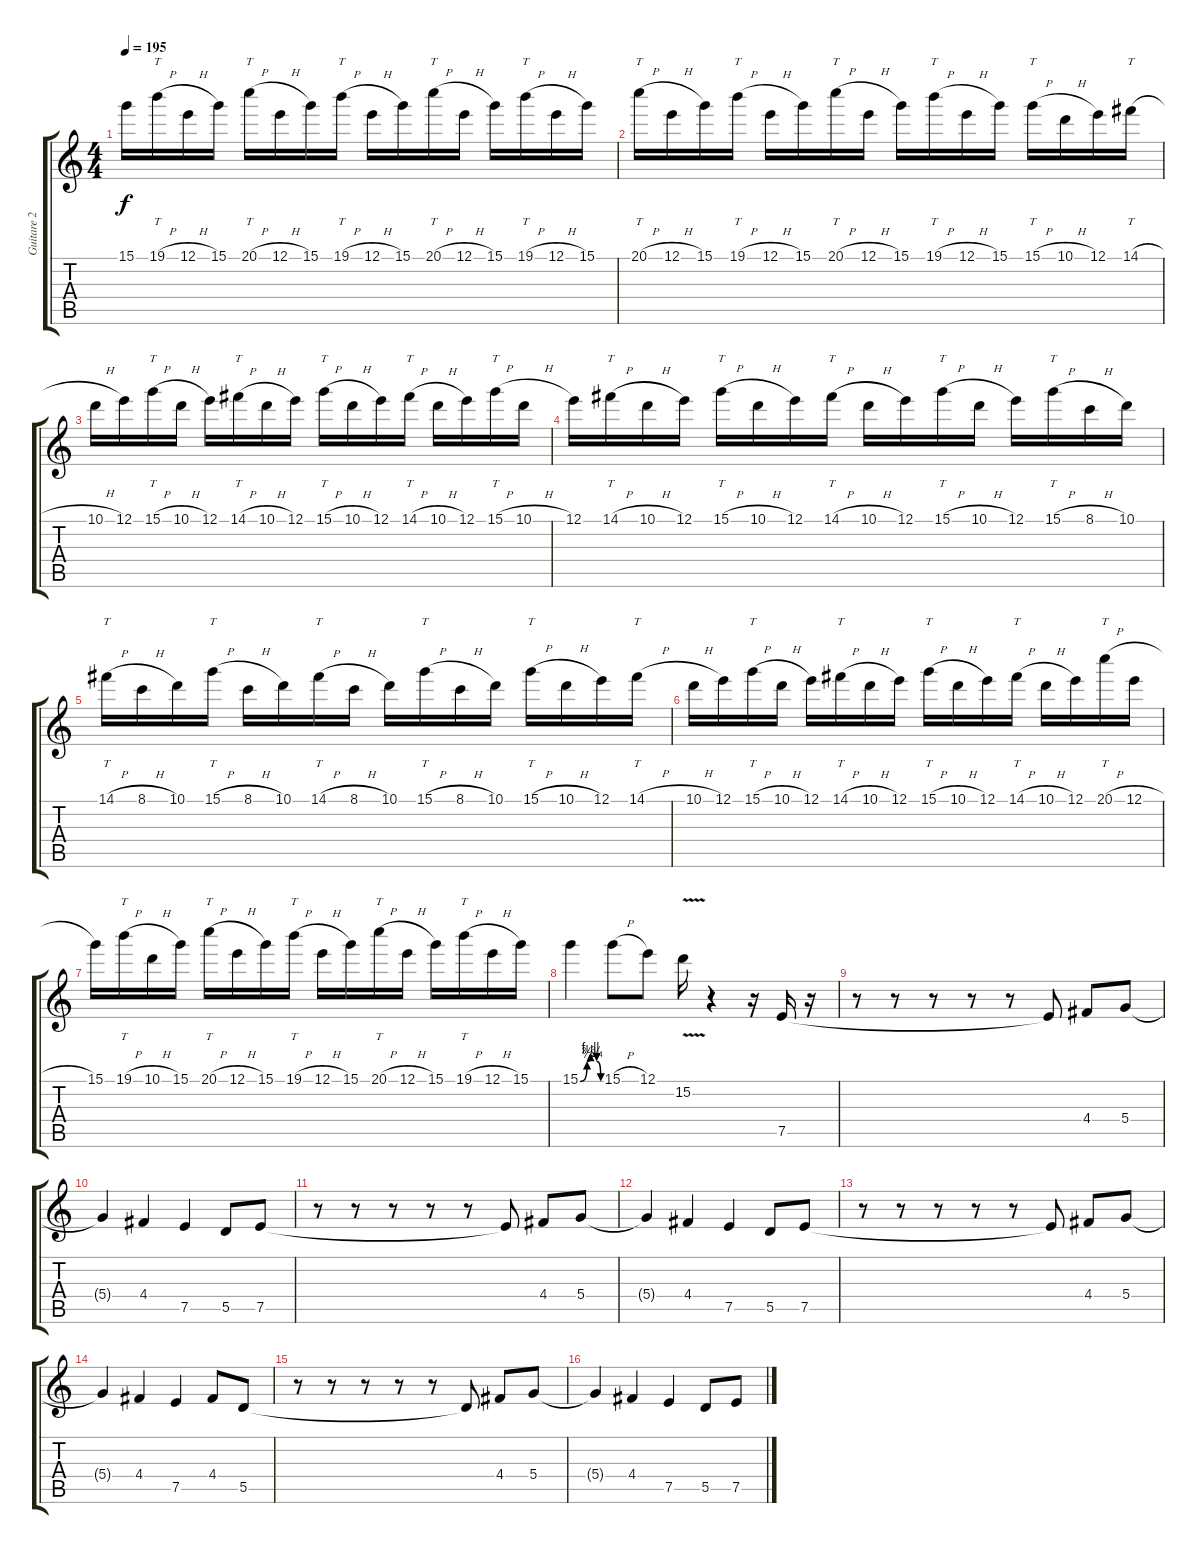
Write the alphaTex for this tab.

\track ("Guitare 2" "Guitare 2") {instrument distortionguitar}
\staff {score tabs}
\tuning (E4 B3 G3 D3 A2 E2) {hide}
\ts (4 4)
\tempo 195
\clef g2
\ks c
15.1.16{dy f} 19.1{h}.16{tt} 12.1{h}.16 15.1.16 20.1{h}.16{tt} 12.1{h}.16 15.1.16 19.1{h}.16{tt} 12.1{h}.16 15.1.16 20.1{h}.16{tt} 12.1{h}.16 15.1.16 19.1{h}.16{tt} 12.1{h}.16 15.1.16 |
20.1{h}.16{tt} 12.1{h}.16 15.1.16 19.1{h}.16{tt} 12.1{h}.16 15.1.16 20.1{h}.16{tt} 12.1{h}.16 15.1.16 19.1{h}.16{tt} 12.1{h}.16 15.1.16 15.1{h}.16{tt} 10.1{h}.16 12.1.16 14.1{h}.16{tt} |
10.1{h}.16 12.1.16 15.1{h}.16{tt} 10.1{h}.16 12.1.16 14.1{h}.16{tt} 10.1{h}.16 12.1.16 15.1{h}.16{tt} 10.1{h}.16 12.1.16 14.1{h}.16{tt} 10.1{h}.16 12.1.16 15.1{h}.16{tt} 10.1{h}.16 |
12.1.16 14.1{h}.16{tt} 10.1{h}.16 12.1.16 15.1{h}.16{tt} 10.1{h}.16 12.1.16 14.1{h}.16{tt} 10.1{h}.16 12.1.16 15.1{h}.16{tt} 10.1{h}.16 12.1.16 15.1{h}.16{tt} 8.1{h}.16 10.1.16 |
14.1{h}.16{tt} 8.1{h}.16 10.1.16 15.1{h}.16{tt} 8.1{h}.16 10.1.16 14.1{h}.16{tt} 8.1{h}.16 10.1.16 15.1{h}.16{tt} 8.1{h}.16 10.1.16 15.1{h}.16{tt} 10.1{h}.16 12.1.16 14.1{h}.16{tt} |
10.1{h}.16 12.1.16 15.1{h}.16{tt} 10.1{h}.16 12.1.16 14.1{h}.16{tt} 10.1{h}.16 12.1.16 15.1{h}.16{tt} 10.1{h}.16 12.1.16 14.1{h}.16{tt} 10.1{h}.16 12.1.16 20.1{h}.16{tt} 12.1{h}.16 |
15.1.16 19.1{h}.16{tt} 10.1{h}.16 15.1.16 20.1{h}.16{tt} 12.1{h}.16 15.1.16 19.1{h}.16{tt} 12.1{h}.16 15.1.16 20.1{h}.16{tt} 12.1{h}.16 15.1.16 19.1{h}.16{tt} 12.1{h}.16 15.1.16 |
15.1{be (custom 0 0 20 3 30 4 48 3 60 0)}.4 15.1{h}.8 12.1.8 15.2{v}.16 r.4 r.16 7.5.16 r.16 |
r.8 r.8 r.8 r.8 r.8 7.5{t}.8 4.4.8 5.4.8 |
5.4{t}.4 4.4.4 7.5.4 5.5.8 7.5.8 |
r.8 r.8 r.8 r.8 r.8 7.5{t}.8 4.4.8 5.4.8 |
5.4{t}.4 4.4.4 7.5.4 5.5.8 7.5.8 |
r.8 r.8 r.8 r.8 r.8 7.5{t}.8 4.4.8 5.4.8 |
5.4{t}.4 4.4.4 7.5.4 4.4.8 5.5.8 |
r.8 r.8 r.8 r.8 r.8 5.5{t}.8 4.4.8 5.4.8 |
5.4{t}.4 4.4.4 7.5.4 5.5.8 7.5.8
